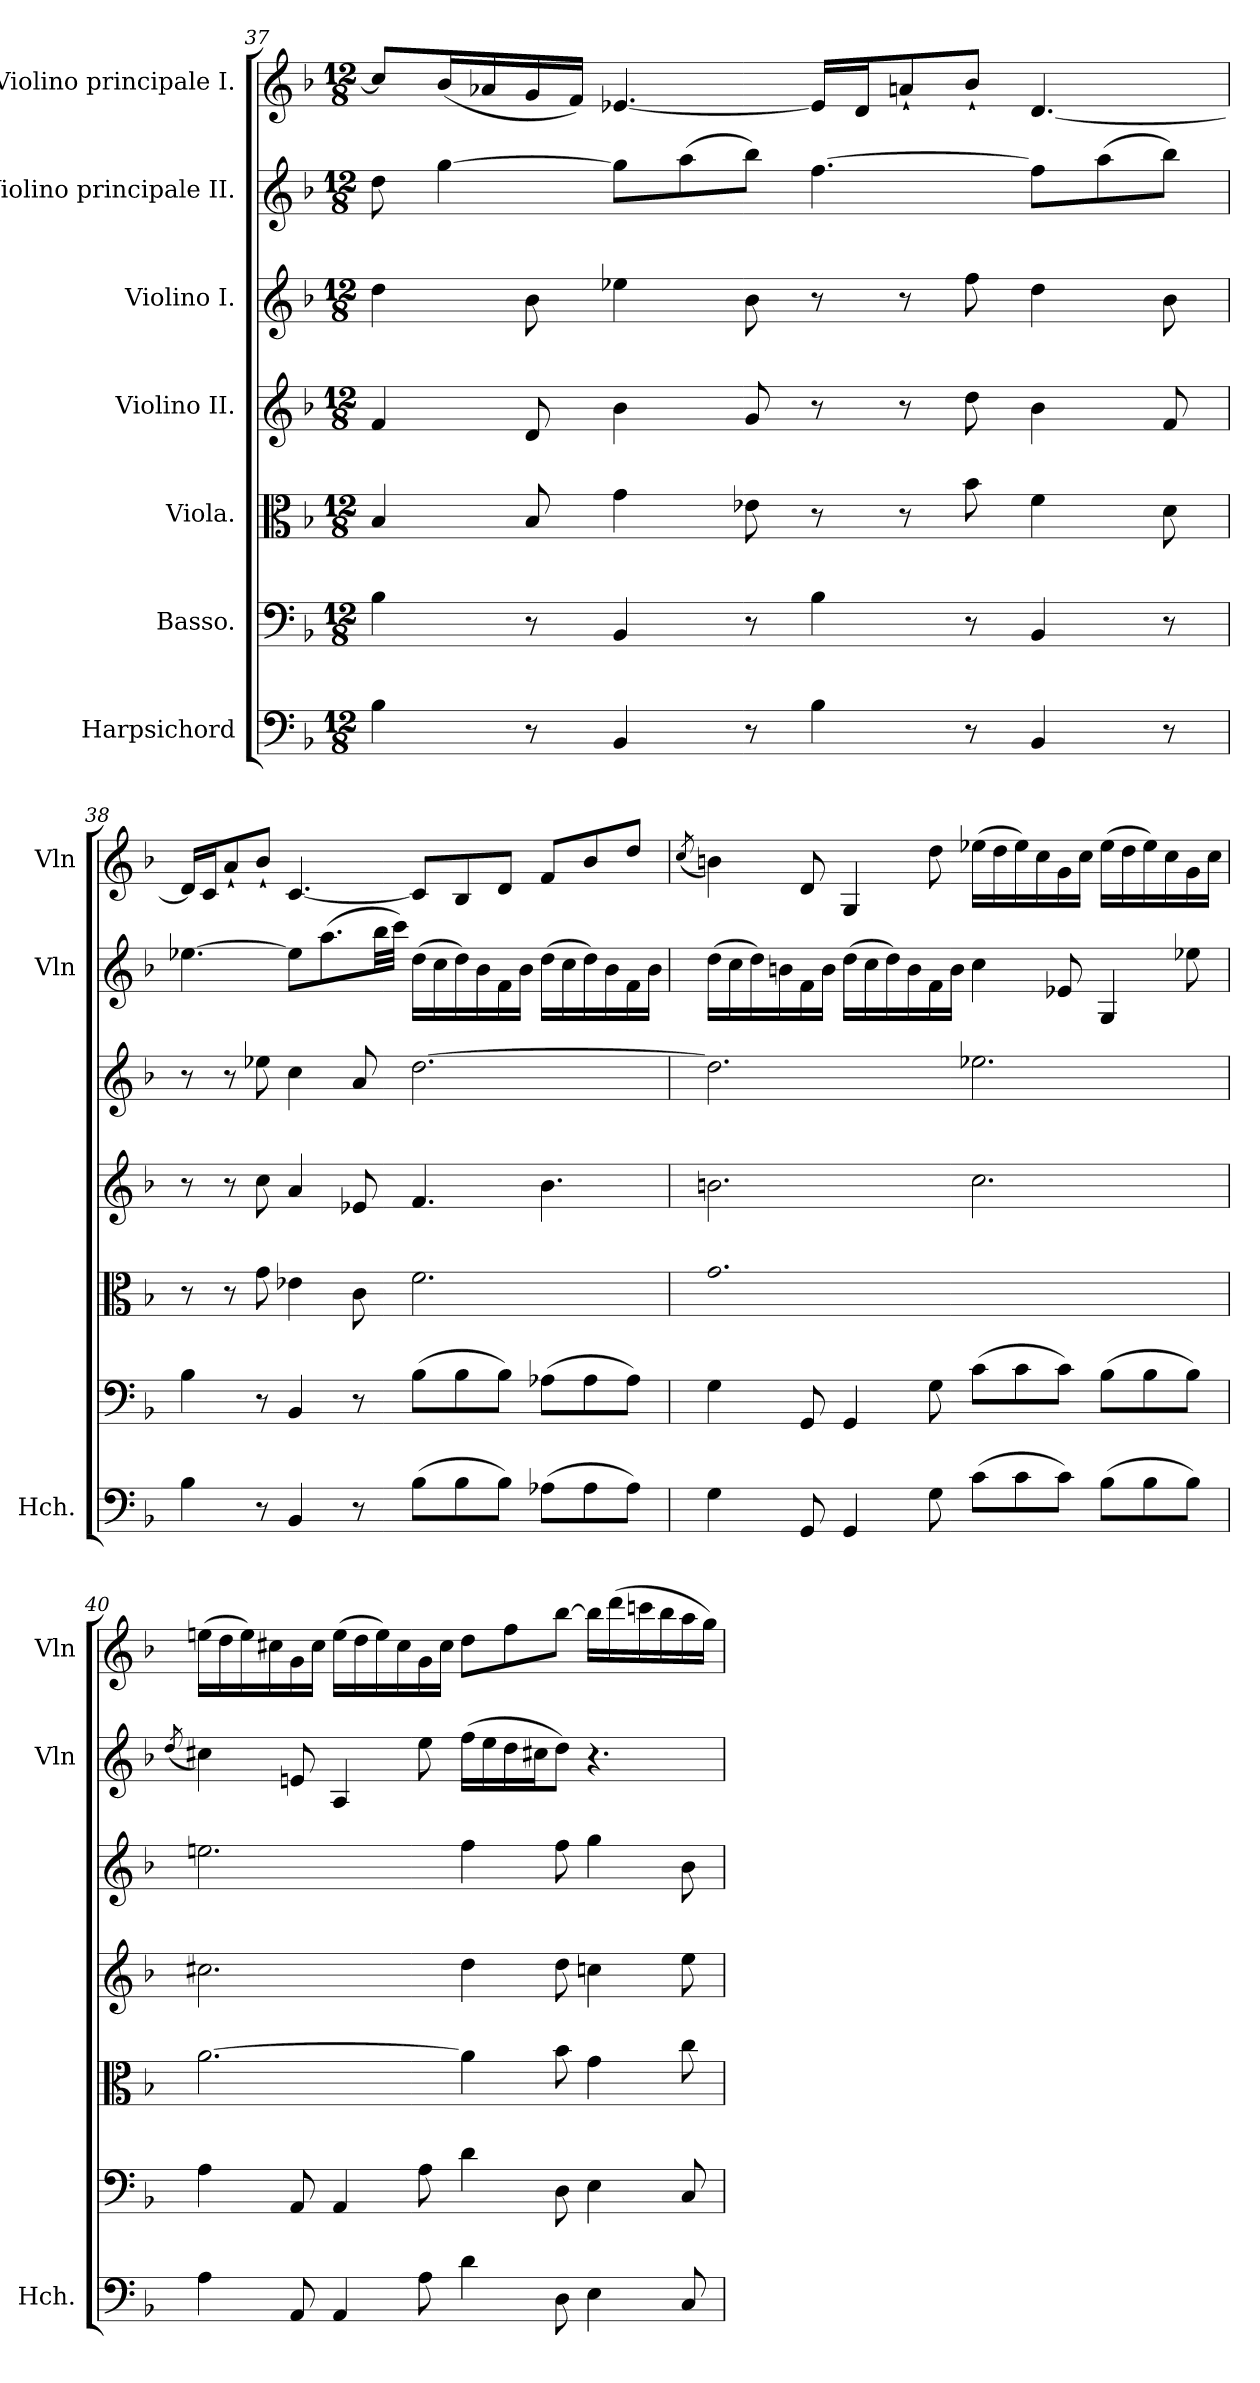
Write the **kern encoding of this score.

**kern	**kern	**kern	**kern	**kern	**kern	**kern
*part7	*part6	*part5	*part4	*part3	*part2	*part1
*staff7	*staff6	*staff5	*staff4	*staff3	*staff2	*staff1
*I"Harpsichord	*I"Basso.	*I"Viola.	*I"Violino II.	*I"Violino I.	*I"Violino principale II.	*I"Violino principale I.
*I'Hch.	*	*	*	*	*I'Vln	*I'Vln
!!LO:PB:g=z
*clefF4	*clefF4	*clefC3	*clefG2	*clefG2	*clefG2	*clefG2
*k[b-]	*k[b-]	*k[b-]	*k[b-]	*k[b-]	*k[b-]	*k[b-]
*M12/8	*M12/8	*M12/8	*M12/8	*M12/8	*M12/8	*M12/8
=37	=37	=37	=37	=37	=37	=37
4B-\	4B-\	4B-/	4f/	4dd\	8dd\	8cc/L]
.	.	.	.	.	[4gg\	(16b-/L
.	.	.	.	.	.	16a-X/
8r	8r	8B-/	8d/	8b-\	.	16g/
.	.	.	.	.	.	16f/JJ)
4BB-/	4BB-/	4g\	4b-\	4ee-X\	8gg\L]	[4.e-X/
.	.	.	.	.	(8aa\	.
8r	8r	8e-X\	8g/	8b-\	8bb-\J)	.
4B-\	4B-\	8r	8r	8r	[4.ff\	16e-/LL]
.	.	.	.	.	.	16d/J
.	.	8r	8r	8r	.	8an`/
8r	8r	8b-\	8dd\	8ff\	.	8b-`/J
4BB-/	4BB-/	4f\	4b-\	4dd\	8ff\L]	[4.d/
.	.	.	.	.	(8aa\	.
8r	8r	8d\	8f/	8b-\	8bb-\J)	.
=38	=38	=38	=38	=38	=38	=38
4B-\	4B-\	8r	8r	8r	[4.ee-X\	16d/LL]
.	.	.	.	.	.	16c/J
.	.	8r	8r	8r	.	8a`/
8r	8r	8g\	8cc\	8ee-X\	.	8b-`/J
4BB-/	4BB-/	4e-X\	4a/	4cc\	8ee-\L]	[4.c/
.	.	.	.	.	(8.aa\	.
8r	8r	8c\	8e-X/	8a/	.	.
.	.	.	.	.	32bb-\LL	.
.	.	.	.	.	32ccc\JJJ)	.
(8B-\L	(8B-\L	2.f\	4.f/	[2.dd\	(16dd\LL	8c/L]
.	.	.	.	.	16cc\	.
8B-\	8B-\	.	.	.	16dd\)	8B-/
.	.	.	.	.	16b-\	.
8B-\J)	8B-\J)	.	.	.	16f\	8d/J
.	.	.	.	.	16b-\JJ	.
(8A-X\L	(8A-X\L	.	4.b-\	.	(16dd\LL	8f/L
.	.	.	.	.	16cc\	.
8A-\	8A-\	.	.	.	16dd\)	8b-/
.	.	.	.	.	16b-\	.
8A-\J)	8A-\J)	.	.	.	16f\	8dd/J
.	.	.	.	.	16b-\JJ	.
=39	=39	=39	=39	=39	=39	=39
.	.	.	.	.	.	(8qcc/
!	!	!LO:N:head=open	!	!	!	!
4G\	4G\	1.g	2.bn\	2.dd\]	(16dd\LL	4bn\)
.	.	.	.	.	16cc\	.
.	.	.	.	.	16dd\)	.
.	.	.	.	.	16bn\	.
8GG/	8GG/	.	.	.	16f\	8d/
.	.	.	.	.	16b\JJ	.
4GG/	4GG/	.	.	.	(16dd\LL	4G/
.	.	.	.	.	16cc\	.
.	.	.	.	.	16dd\)	.
.	.	.	.	.	16b\	.
8G\	8G\	.	.	.	16f\	8dd\
.	.	.	.	.	16b\JJ	.
(8c\L	(8c\L	.	2.cc\	2.ee-X\	4cc\	(16ee-X\LL
.	.	.	.	.	.	16dd\
8c\	8c\	.	.	.	.	16ee-\)
.	.	.	.	.	.	16cc\
8c\J)	8c\J)	.	.	.	8e-X/	16g\
.	.	.	.	.	.	16cc\JJ
(8B-\L	(8B-\L	.	.	.	4G/	(16ee-\LL
.	.	.	.	.	.	16dd\
8B-\	8B-\	.	.	.	.	16ee-\)
.	.	.	.	.	.	16cc\
8B-\J)	8B-\J)	.	.	.	8ee-X\	16g\
.	.	.	.	.	.	16cc\JJ
!!LO:PB:g=z
=40	=40	=40	=40	=40	=40	=40
.	.	.	.	.	(8qdd/	.
4A\	4A\	[2.a\	2.cc#X\	2.een\	4cc#X\)	(16een\LL
.	.	.	.	.	.	16dd\
.	.	.	.	.	.	16ee\)
.	.	.	.	.	.	16cc#X\
8AA/	8AA/	.	.	.	8en/	16g\
.	.	.	.	.	.	16cc#\JJ
4AA/	4AA/	.	.	.	4A/	(16ee\LL
.	.	.	.	.	.	16dd\
.	.	.	.	.	.	16ee\)
.	.	.	.	.	.	16cc#\
8A\	8A\	.	.	.	8ee\	16g\
.	.	.	.	.	.	16cc#\JJ
4d\	4d\	4a\]	4dd\	4ff\	(16ff\LL	8dd\L
.	.	.	.	.	16ee\	.
.	.	.	.	.	16dd\	8ff\
.	.	.	.	.	16cc#X\J	.
8D\	8D\	8b-\	8dd\	8ff\	8dd\J)	[8bb-\J
4E\	4E\	4g\	4ccn\	4gg\	4.r	16bb-\LL]
.	.	.	.	.	.	(16ddd\
.	.	.	.	.	.	16cccn\
.	.	.	.	.	.	16bb-\
8C/	8C/	8cc\	8ee\	8b-\	.	16aa\
.	.	.	.	.	.	16gg\JJ)
=	=	=	=	=	=	=
*-	*-	*-	*-	*-	*-	*-
